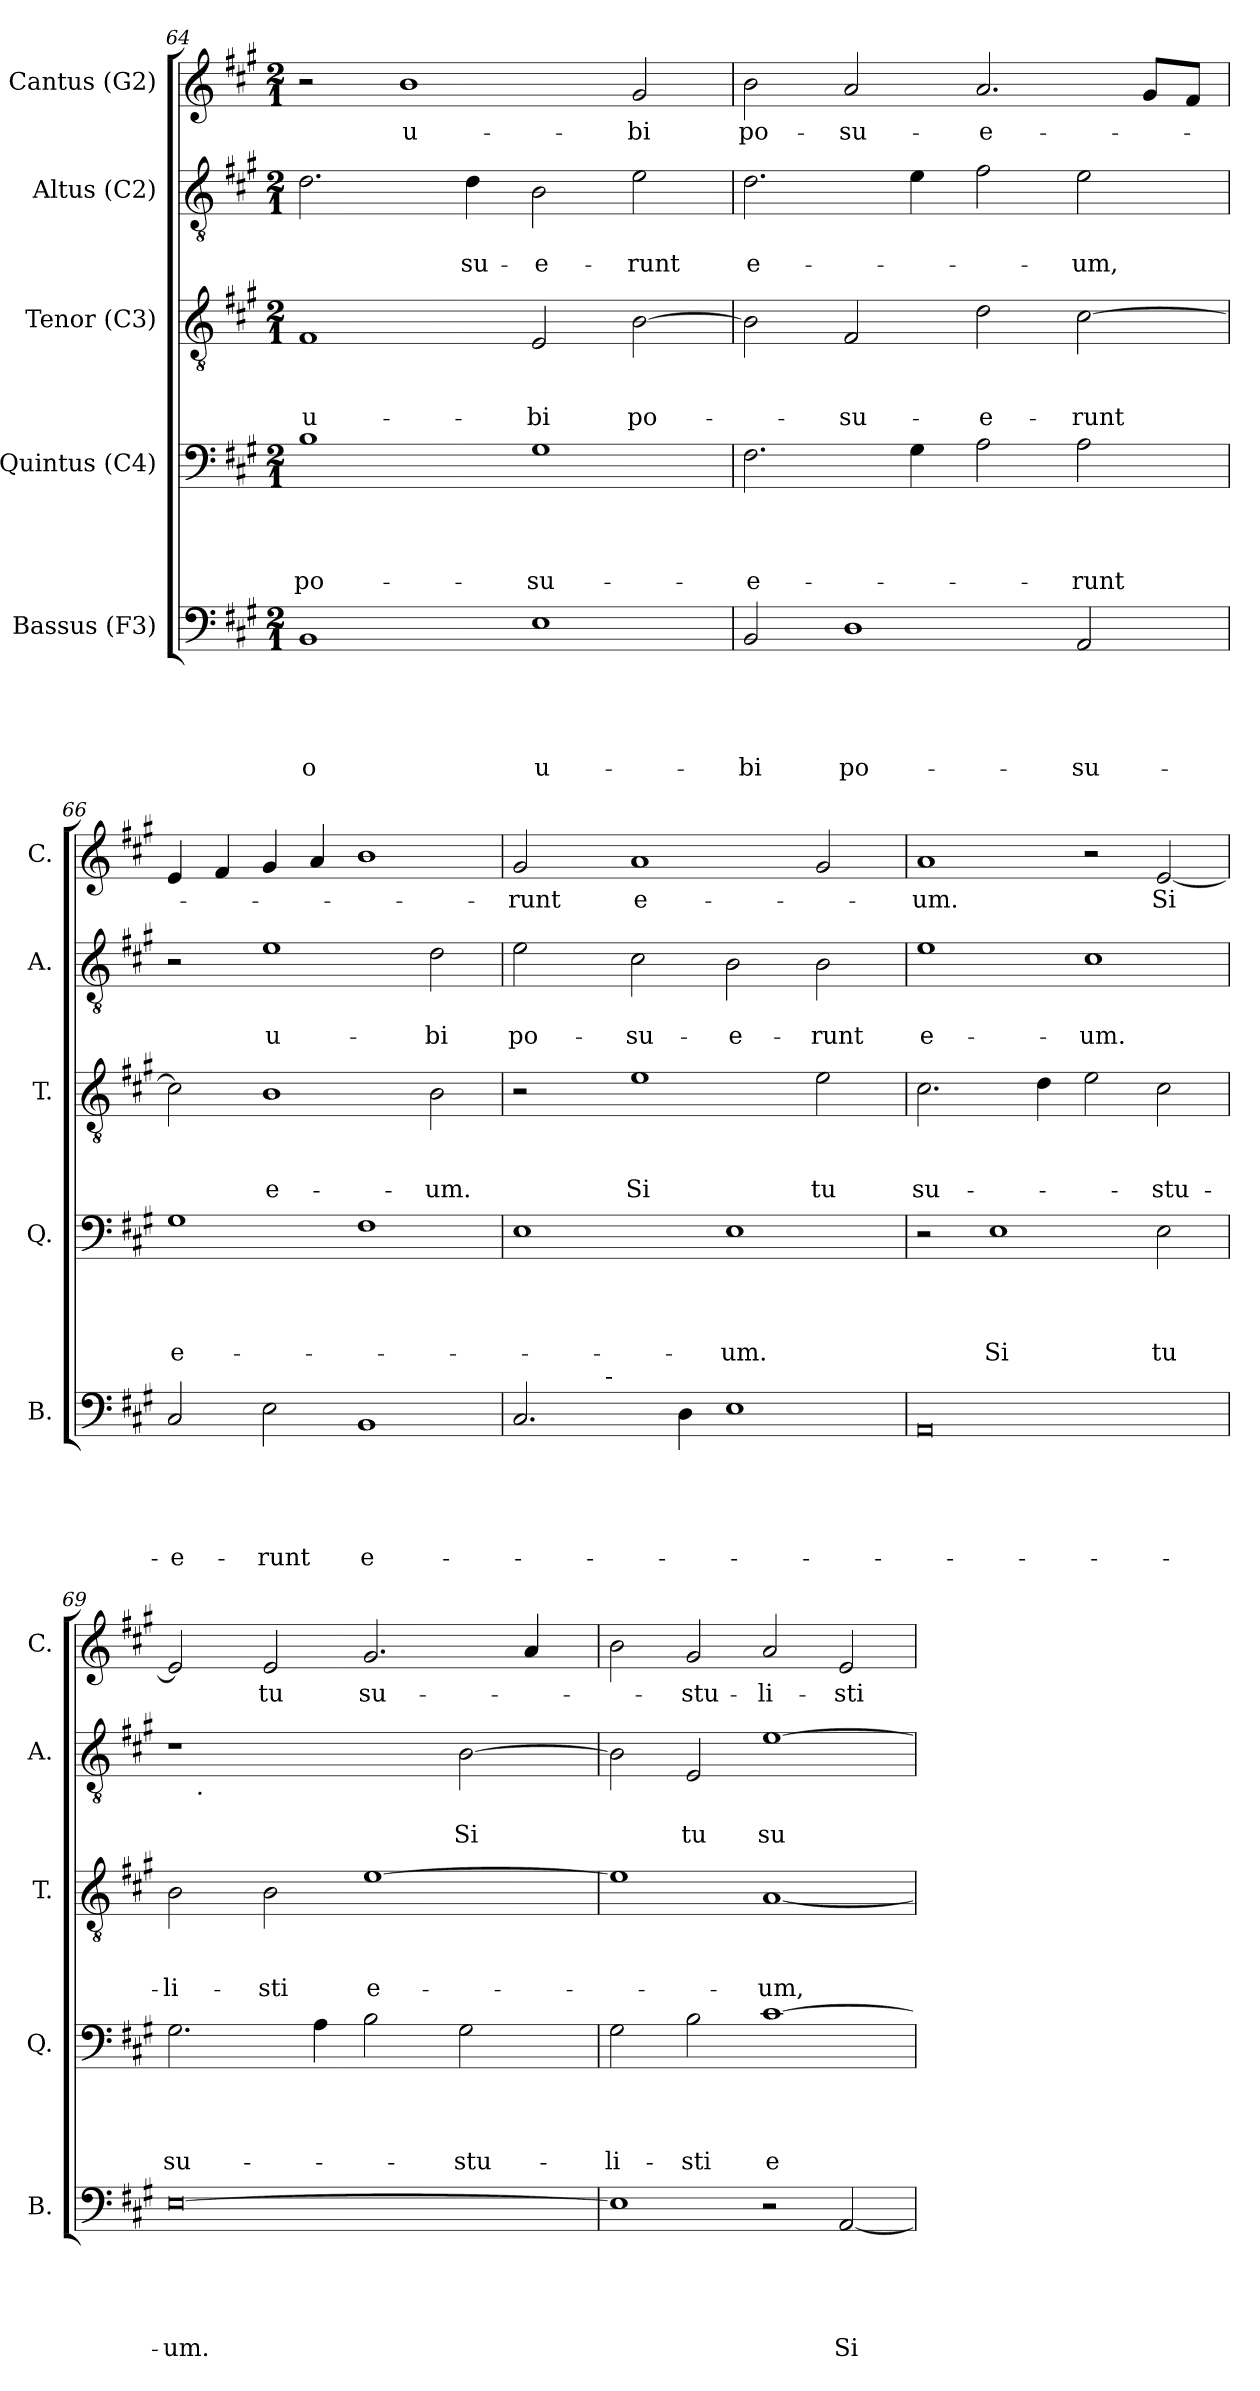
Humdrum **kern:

**kern	**text	**text	**text	**text	**text	**kern	**text	**text	**text	**text	**kern	**text	**text	**text	**kern	**text	**text	**kern	**text
*part5	*part5	*part5	*part5	*part5	*part5	*part4	*part4	*part4	*part4	*part4	*part3	*part3	*part3	*part3	*part2	*part2	*part2	*part1	*part1
*staff5	*staff5	*staff5	*staff5	*staff5	*staff5	*staff4	*staff4	*staff4	*staff4	*staff4	*staff3	*staff3	*staff3	*staff3	*staff2	*staff2	*staff2	*staff1	*staff1
*I"Bassus (F3)	*	*	*	*	*	*I"Quintus (C4)	*	*	*	*	*I"Tenor (C3)	*	*	*	*I"Altus (C2)	*	*	*I"Cantus (G2)	*
*I'B.	*	*	*	*	*	*I'Q.	*	*	*	*	*I'T.	*	*	*	*I'A.	*	*	*I'C.	*
*clefF4	*	*	*	*	*	*clefF4	*	*	*	*	*clefGv2	*	*	*	*clefGv2	*	*	*clefG2	*
*k[f#c#g#]	*	*	*	*	*	*k[f#c#g#]	*	*	*	*	*k[f#c#g#]	*	*	*	*k[f#c#g#]	*	*	*k[f#c#g#]	*
*A:	*	*	*	*	*	*A:	*	*	*	*	*A:	*	*	*	*A:	*	*	*A:	*
*M2/1	*	*	*	*	*	*M2/1	*	*	*	*	*M2/1	*	*	*	*M2/1	*	*	*M2/1	*
=64	=64	=64	=64	=64	=64	=64	=64	=64	=64	=64	=64	=64	=64	=64	=64	=64	=64	=64	=64
!	!	!	!	!	!LO:LY:b:rj	!	!	!	!	!LO:LY:b	!	!	!	!LO:LY:b	!	!	!	!	!
1BB	.	.	.	.	-o	1B	.	.	.	po-	1F#	.	.	u-	2.d\	.	.	2r	.
!	!	!	!	!	!	!	!	!	!	!	!	!	!	!	!	!	!	!	!LO:LY:b
.	.	.	.	.	.	.	.	.	.	.	.	.	.	.	.	.	.	1b	u-
!	!	!	!	!	!	!	!	!	!	!	!	!	!	!	!	!	!LO:LY:b	!	!
.	.	.	.	.	.	.	.	.	.	.	.	.	.	.	4d\	.	-su-	.	.
!	!	!	!	!	!LO:LY:b	!	!	!	!	!LO:LY:b	!	!	!	!LO:LY:b	!	!	!LO:LY:b	!	!
1E	.	.	.	.	u-	1G#	.	.	.	-su-	2E/	.	.	-bi	2B\	.	-e-	.	.
!	!	!	!	!	!	!	!	!	!	!	!	!	!	!LO:LY:b	!	!	!LO:LY:b	!	!LO:LY:b
.	.	.	.	.	.	.	.	.	.	.	[>2B\	.	.	po-	2e\	.	-runt	2g#/	-bi
=65	=65	=65	=65	=65	=65	=65	=65	=65	=65	=65	=65	=65	=65	=65	=65	=65	=65	=65	=65
!	!	!	!	!	!LO:LY:b	!	!	!	!	!LO:LY:b:rj	!	!	!	!	!	!	!LO:LY:b:rj	!	!LO:LY:b
2BB/	.	.	.	.	-bi	2.F#\	.	.	.	-e-	2B\]	.	.	.	2.d\	.	e-	2b\	po-
!	!	!	!	!	!LO:LY:b	!	!	!	!	!	!	!	!	!LO:LY:b	!	!	!	!	!LO:LY:b
1D	.	.	.	.	po-	.	.	.	.	.	2F#/	.	.	-su-	.	.	.	2a/	-su-
.	.	.	.	.	.	4G#\	.	.	.	.	.	.	.	.	4e\	.	.	.	.
!	!	!	!	!	!	!	!	!	!	!	!	!	!	!LO:LY:b	!	!	!	!	!LO:LY:b:rj
.	.	.	.	.	.	2A\	.	.	.	.	2d\	.	.	-e-	2f#\	.	.	2.a/	-e-
!	!	!	!	!	!LO:LY:b	!	!	!	!	!LO:LY:b	!	!	!	!LO:LY:b	!	!	!LO:LY:b	!	!
2AA/	.	.	.	.	-su-	2A\	.	.	.	-runt	[>2c#\	.	.	-runt	2e\	.	-um,	.	.
.	.	.	.	.	.	.	.	.	.	.	.	.	.	.	.	.	.	8g#/L	.
.	.	.	.	.	.	.	.	.	.	.	.	.	.	.	.	.	.	8f#/J	.
=66	=66	=66	=66	=66	=66	=66	=66	=66	=66	=66	=66	=66	=66	=66	=66	=66	=66	=66	=66
!	!	!	!	!	!LO:LY:b	!	!	!	!	!LO:LY:b:rj	!	!	!	!	!	!	!	!	!
2C#/	.	.	.	.	-e-	1G#	.	.	.	e-	2c#\]	.	.	.	2r	.	.	4e/	.
.	.	.	.	.	.	.	.	.	.	.	.	.	.	.	.	.	.	4f#/	.
!	!	!	!	!	!LO:LY:b	!	!	!	!	!	!	!	!	!LO:LY:b:rj	!	!	!LO:LY:b	!	!
2E\	.	.	.	.	-runt	.	.	.	.	.	1B	.	.	e-	1e	.	u-	4g#/	.
.	.	.	.	.	.	.	.	.	.	.	.	.	.	.	.	.	.	4a/	.
!	!	!	!	!	!LO:LY:b:rj	!	!	!	!	!	!	!	!	!	!	!	!	!	!
1BB	.	.	.	.	e-	1F#	.	.	.	.	.	.	.	.	.	.	.	1b	.
!	!	!	!	!	!	!	!	!	!	!	!	!	!	!LO:LY:b	!	!	!LO:LY:b	!	!
.	.	.	.	.	.	.	.	.	.	.	2B\	.	.	-um.	2d\	.	-bi	.	.
!!LO:PB:g=z
=67	=67	=67	=67	=67	=67	=67	=67	=67	=67	=67	=67	=67	=67	=67	=67	=67	=67	=67	=67
!	!	!	!	!	!	!	!	!	!	!	!	!	!	!	!	!	!LO:LY:b	!	!LO:LY:b
*^	*	*	*	*	*	*	*	*	*	*	*	*	*	*	*	*	*	*	*
2.C#/	4ryy	.	.	.	.	.	1E	.	.	.	.	2r	.	.	.	2e\	.	po-	2g#/	-runt
.	8ryy	.	.	.	.	.	.	.	.	.	.	.	.	.	.	.	.	.	.	.
.	32ryy	.	.	.	.	.	.	.	.	.	.	.	.	.	.	.	.	.	.	.
!	!LO:TX:a:t=-	!	!	!	!	!	!	!	!	!	!	!	!	!	!	!	!	!	!	!
.	1ryy	.	.	.	.	.	.	.	.	.	.	.	.	.	.	.	.	.	.	.
!	!	!	!	!	!	!	!	!	!	!	!	!	!	!	!LO:LY:b	!	!	!LO:LY:b	!	!LO:LY:b:rj
.	.	.	.	.	.	.	.	.	.	.	.	1e	.	.	Si	2c#\	.	-su-	1a	e-
4D\	.	.	.	.	.	.	.	.	.	.	.	.	.	.	.	.	.	.	.	.
!	!	!	!	!	!	!	!	!	!	!	!LO:LY:b	!	!	!	!	!	!	!LO:LY:b	!	!
1E	.	.	.	.	.	.	1E	.	.	.	-um.	.	.	.	.	2B\	.	-e-	.	.
.	2ryy	.	.	.	.	.	.	.	.	.	.	.	.	.	.	.	.	.	.	.
!	!	!	!	!	!	!	!	!	!	!	!	!	!	!	!LO:LY:b	!	!	!LO:LY:b	!	!
.	.	.	.	.	.	.	.	.	.	.	.	2e\	.	.	tu	2B\	.	-runt	2g#/	.
.	16.ryy	.	.	.	.	.	.	.	.	.	.	.	.	.	.	.	.	.	.	.
=68	=68	=68	=68	=68	=68	=68	=68	=68	=68	=68	=68	=68	=68	=68	=68	=68	=68	=68	=68	=68
!	!	!	!	!	!	!	!	!	!	!	!	!	!	!	!LO:LY:b	!	!	!LO:LY:b:rj	!	!LO:LY:b
*v	*v	*	*	*	*	*	*	*	*	*	*	*	*	*	*	*	*	*	*	*
0AA	.	.	.	.	.	2r	.	.	.	.	2.c#\	.	.	su-	1e	.	e-	1a	-um.
!	!	!	!	!	!	!	!	!	!	!LO:LY:b	!	!	!	!	!	!	!	!	!
.	.	.	.	.	.	1E	.	.	.	Si	.	.	.	.	.	.	.	.	.
.	.	.	.	.	.	.	.	.	.	.	4d\	.	.	.	.	.	.	.	.
!	!	!	!	!	!	!	!	!	!	!	!	!	!	!	!	!	!LO:LY:b	!	!
.	.	.	.	.	.	.	.	.	.	.	2e\	.	.	.	1c#	.	-um.	2r	.
!	!	!	!	!	!	!	!	!	!	!LO:LY:b	!	!	!	!LO:LY:b	!	!	!	!	!LO:LY:b
.	.	.	.	.	.	2E\	.	.	.	tu	2c#\	.	.	-stu-	.	.	.	[<2e/	Si
=69	=69	=69	=69	=69	=69	=69	=69	=69	=69	=69	=69	=69	=69	=69	=69	=69	=69	=69	=69
!	!	!	!	!	!LO:LY:b	!	!	!	!	!LO:LY:b	!	!	!	!LO:LY:b	!	!	!	!	!
*	*	*	*	*	*	*	*	*	*	*	*	*	*	*	*^	*	*	*	*
[>0E	.	.	.	.	-um.	2.G#\	.	.	.	su-	2B\	.	.	-li-	1r	16.ryy	.	.	2e/]	.
!	!	!	!	!	!	!	!	!	!	!	!	!	!	!	!	!LO:TX:b:t=.	!	!	!	!
.	.	.	.	.	.	.	.	.	.	.	.	.	.	.	.	1ryy	.	.	.	.
!	!	!	!	!	!	!	!	!	!	!	!	!	!	!LO:LY:b	!	!	!	!	!	!LO:LY:b
.	.	.	.	.	.	.	.	.	.	.	2B\	.	.	-sti	.	.	.	.	2e/	tu
.	.	.	.	.	.	4A\	.	.	.	.	.	.	.	.	.	.	.	.	.	.
!	!	!	!	!	!	!	!	!	!	!	!	!	!	!LO:LY:b:rj	!	!	!	!	!	!LO:LY:b
.	.	.	.	.	.	2B\	.	.	.	.	[>1e	.	.	e-	2ryy	.	.	.	2.g#/	su-
.	.	.	.	.	.	.	.	.	.	.	.	.	.	.	.	2ryy	.	.	.	.
!	!	!	!	!	!	!	!	!	!	!LO:LY:b	!	!	!	!	!	!	!	!LO:LY:b	!	!
.	.	.	.	.	.	2G#\	.	.	.	-stu-	.	.	.	.	[>2B\	.	.	Si	.	.
.	.	.	.	.	.	.	.	.	.	.	.	.	.	.	.	4ryy	.	.	.	.
.	.	.	.	.	.	.	.	.	.	.	.	.	.	.	.	.	.	.	4a/	.
.	.	.	.	.	.	.	.	.	.	.	.	.	.	.	.	8ryy	.	.	.	.
.	.	.	.	.	.	.	.	.	.	.	.	.	.	.	.	32ryy	.	.	.	.
=70	=70	=70	=70	=70	=70	=70	=70	=70	=70	=70	=70	=70	=70	=70	=70	=70	=70	=70	=70	=70
!	!	!	!	!	!	!	!	!	!	!LO:LY:b	!	!	!	!	!	!	!	!	!	!
*	*	*	*	*	*	*	*	*	*	*	*	*	*	*	*v	*v	*	*	*	*
1E]	.	.	.	.	.	2G#\	.	.	.	-li-	1e]	.	.	.	2B\]	.	.	2b\	.
!	!	!	!	!	!	!	!	!	!	!LO:LY:b	!	!	!	!	!	!	!LO:LY:b	!	!LO:LY:b
.	.	.	.	.	.	2B\	.	.	.	-sti	.	.	.	.	2E/	.	tu	2g#/	-stu-
!	!	!	!	!	!	!	!	!	!	!LO:LY:b:rj	!	!	!	!LO:LY:b	!	!	!LO:LY:b	!	!LO:LY:b
2r	.	.	.	.	.	[<1c#	.	.	.	e-	[<1A	.	.	-um,	[<1e	.	su-	2a/	-li-
!	!	!	!	!	!LO:LY:b	!	!	!	!	!	!	!	!	!	!	!	!	!	!LO:LY:b
[<2AA/	.	.	.	.	Si	.	.	.	.	.	.	.	.	.	.	.	.	2e/	-sti
=	=	=	=	=	=	=	=	=	=	=	=	=	=	=	=	=	=	=	=
*-	*-	*-	*-	*-	*-	*-	*-	*-	*-	*-	*-	*-	*-	*-	*-	*-	*-	*-	*-
